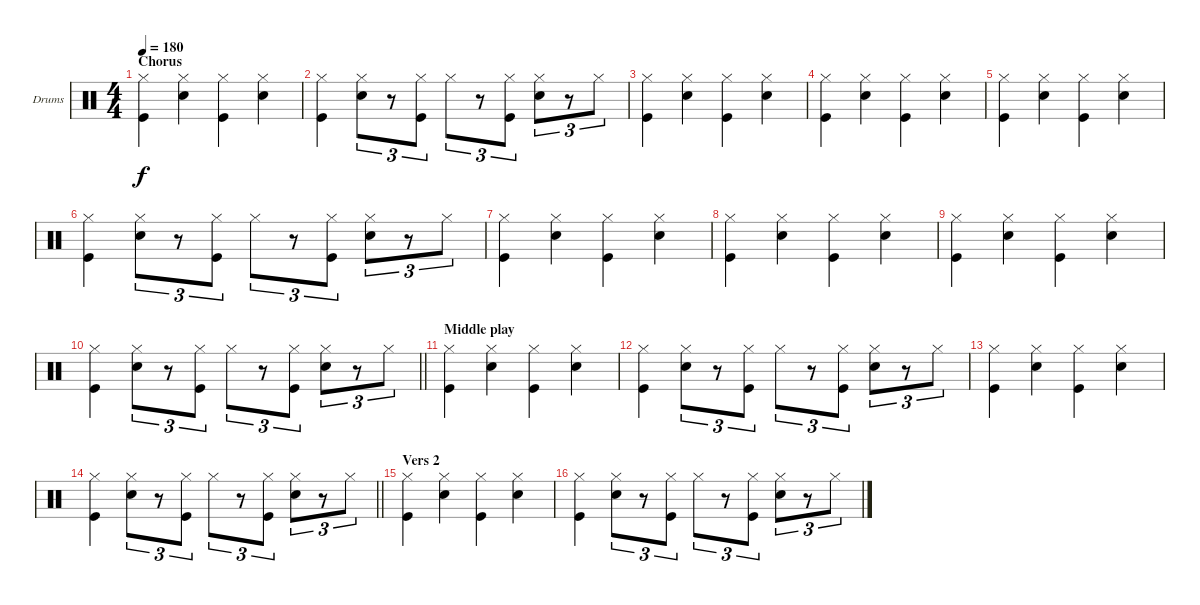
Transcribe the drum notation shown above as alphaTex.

\bracketExtendMode groupsimilarinstruments
\firstSystemTrackNameOrientation horizontal
\otherSystemsTrackNameOrientation horizontal
\track ("Drumkit" "Drums") {instrument percussion}
\staff {score}
\articulation defaults
\ts (4 4)
\section ("" "Chorus")
\tempo 180
\clef neutral
\ks c
("Hi-Hat (closed)" "Kick (hit)").4{dy f} ("Hi-Hat (closed)" "Snare (hit) 2").4 ("Hi-Hat (closed)" "Kick (hit)").4 ("Hi-Hat (closed)" "Snare (hit) 2").4 |
("Hi-Hat (closed)" "Kick (hit)").4 ("Hi-Hat (closed)" "Snare (hit) 2").8{tu (3 2)} r.8{tu (3 2)} ("Hi-Hat (closed)" "Kick (hit)").8{tu (3 2)} "Hi-Hat (closed)".8{tu (3 2)} r.8{tu (3 2)} ("Hi-Hat (closed)" "Kick (hit)").8{tu (3 2)} ("Hi-Hat (closed)" "Snare (hit) 2").8{tu (3 2)} r.8{tu (3 2)} "Hi-Hat (closed)".8{tu (3 2)} |
("Hi-Hat (closed)" "Kick (hit)").4 ("Hi-Hat (closed)" "Snare (hit) 2").4 ("Hi-Hat (closed)" "Kick (hit)").4 ("Hi-Hat (closed)" "Snare (hit) 2").4 |
("Hi-Hat (closed)" "Kick (hit)").4 ("Hi-Hat (closed)" "Snare (hit) 2").4 ("Hi-Hat (closed)" "Kick (hit)").4 ("Hi-Hat (closed)" "Snare (hit) 2").4 |
("Hi-Hat (closed)" "Kick (hit)").4 ("Hi-Hat (closed)" "Snare (hit) 2").4 ("Hi-Hat (closed)" "Kick (hit)").4 ("Hi-Hat (closed)" "Snare (hit) 2").4 |
("Hi-Hat (closed)" "Kick (hit)").4 ("Hi-Hat (closed)" "Snare (hit) 2").8{tu (3 2)} r.8{tu (3 2)} ("Hi-Hat (closed)" "Kick (hit)").8{tu (3 2)} "Hi-Hat (closed)".8{tu (3 2)} r.8{tu (3 2)} ("Hi-Hat (closed)" "Kick (hit)").8{tu (3 2)} ("Hi-Hat (closed)" "Snare (hit) 2").8{tu (3 2)} r.8{tu (3 2)} "Hi-Hat (closed)".8{tu (3 2)} |
("Hi-Hat (closed)" "Kick (hit)").4 ("Hi-Hat (closed)" "Snare (hit) 2").4 ("Hi-Hat (closed)" "Kick (hit)").4 ("Hi-Hat (closed)" "Snare (hit) 2").4 |
("Hi-Hat (closed)" "Kick (hit)").4 ("Hi-Hat (closed)" "Snare (hit) 2").4 ("Hi-Hat (closed)" "Kick (hit)").4 ("Hi-Hat (closed)" "Snare (hit) 2").4 |
("Hi-Hat (closed)" "Kick (hit)").4 ("Hi-Hat (closed)" "Snare (hit) 2").4 ("Hi-Hat (closed)" "Kick (hit)").4 ("Hi-Hat (closed)" "Snare (hit) 2").4 |
\barLineRight lightlight
("Hi-Hat (closed)" "Kick (hit)").4 ("Hi-Hat (closed)" "Snare (hit) 2").8{tu (3 2)} r.8{tu (3 2)} ("Hi-Hat (closed)" "Kick (hit)").8{tu (3 2)} "Hi-Hat (closed)".8{tu (3 2)} r.8{tu (3 2)} ("Hi-Hat (closed)" "Kick (hit)").8{tu (3 2)} ("Hi-Hat (closed)" "Snare (hit) 2").8{tu (3 2)} r.8{tu (3 2)} "Hi-Hat (closed)".8{tu (3 2)} |
\section ("" "Middle play")
("Hi-Hat (closed)" "Kick (hit)").4 ("Hi-Hat (closed)" "Snare (hit) 2").4 ("Hi-Hat (closed)" "Kick (hit)").4 ("Hi-Hat (closed)" "Snare (hit) 2").4 |
("Hi-Hat (closed)" "Kick (hit)").4 ("Hi-Hat (closed)" "Snare (hit) 2").8{tu (3 2)} r.8{tu (3 2)} ("Hi-Hat (closed)" "Kick (hit)").8{tu (3 2)} "Hi-Hat (closed)".8{tu (3 2)} r.8{tu (3 2)} ("Hi-Hat (closed)" "Kick (hit)").8{tu (3 2)} ("Hi-Hat (closed)" "Snare (hit) 2").8{tu (3 2)} r.8{tu (3 2)} "Hi-Hat (closed)".8{tu (3 2)} |
("Hi-Hat (closed)" "Kick (hit)").4 ("Hi-Hat (closed)" "Snare (hit) 2").4 ("Hi-Hat (closed)" "Kick (hit)").4 ("Hi-Hat (closed)" "Snare (hit) 2").4 |
\barLineRight lightlight
("Hi-Hat (closed)" "Kick (hit)").4 ("Hi-Hat (closed)" "Snare (hit) 2").8{tu (3 2)} r.8{tu (3 2)} ("Hi-Hat (closed)" "Kick (hit)").8{tu (3 2)} "Hi-Hat (closed)".8{tu (3 2)} r.8{tu (3 2)} ("Hi-Hat (closed)" "Kick (hit)").8{tu (3 2)} ("Hi-Hat (closed)" "Snare (hit) 2").8{tu (3 2)} r.8{tu (3 2)} "Hi-Hat (closed)".8{tu (3 2)} |
\section ("" "Vers 2")
("Hi-Hat (closed)" "Kick (hit)").4 ("Hi-Hat (closed)" "Snare (hit) 2").4 ("Hi-Hat (closed)" "Kick (hit)").4 ("Hi-Hat (closed)" "Snare (hit) 2").4 |
("Hi-Hat (closed)" "Kick (hit)").4 ("Hi-Hat (closed)" "Snare (hit) 2").8{tu (3 2)} r.8{tu (3 2)} ("Hi-Hat (closed)" "Kick (hit)").8{tu (3 2)} "Hi-Hat (closed)".8{tu (3 2)} r.8{tu (3 2)} ("Hi-Hat (closed)" "Kick (hit)").8{tu (3 2)} ("Hi-Hat (closed)" "Snare (hit) 2").8{tu (3 2)} r.8{tu (3 2)} "Hi-Hat (closed)".8{tu (3 2)}
